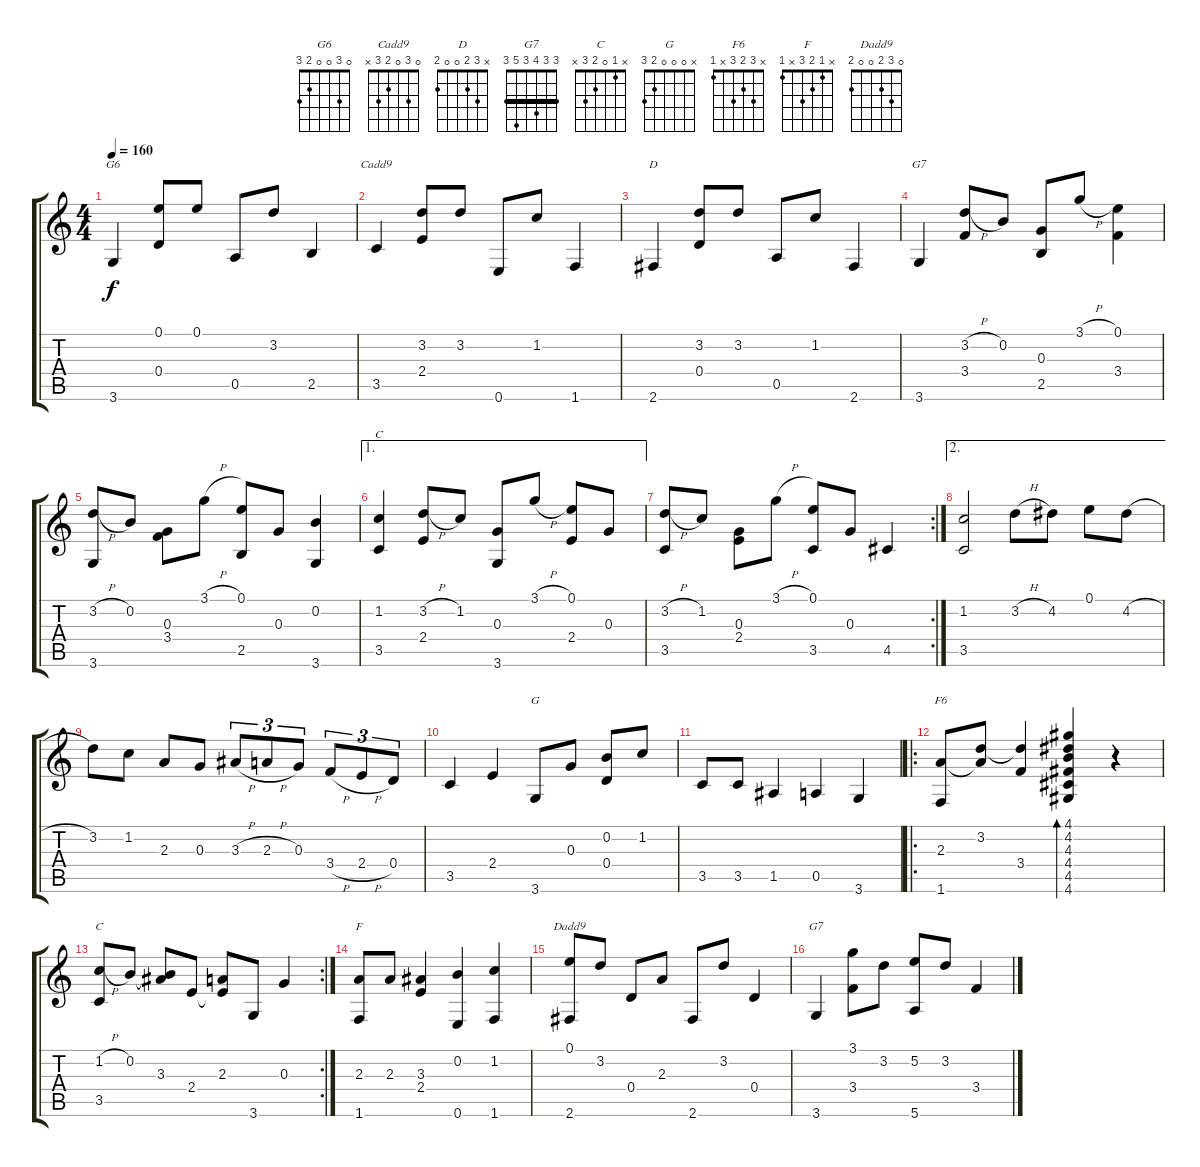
\track "" {instrument acousticguitarsteel}
\staff {score tabs}
\tuning (E4 B3 G3 D3 A2 E2) {hide}
\chord ("G6" 0 3 0 0 2 3)
\chord ("Cadd9" 0 3 0 2 3 x)
\chord ("D" x 3 2 0 0 2)
\chord ("G7" x 3 0 3 2 3)
\chord ("C" 0 1 0 2 3 x)
\chord ("G" x 0 0 0 2 3)
\chord ("F6" x 3 2 3 x 1)
\chord ("C" x 1 0 2 3 x)
\chord ("F" x 1 2 3 x 1)
\chord ("Dadd9" 0 3 2 0 0 2)
\chord ("G7" 3 3 4 3 5 3) {barre 3}
\ts (4 4)
\tempo 160
\clef g2
\ks c
3.6.4{ch "G6" dy f} (0.1 0.4).8 0.1.8 0.5.8 3.2.8 2.5.4 |
3.5.4{ch "Cadd9"} (3.2 2.4).8 3.2.8 0.6.8 1.2.8 1.6.4 |
2.6.4{ch "D"} (3.2 0.4).8 3.2.8 0.5.8 1.2.8 2.6.4 |
3.6.4{ch "G7"} (3.2{h} 3.4).8 0.2.8 (0.3 2.5).8 3.1{h}.8 (0.1 3.4).4 |
(3.2{h} 3.6).8 0.2.8 (0.3 3.4).8 3.1{h}.8 (0.1 2.5).8 0.3.8 (0.2 3.6).4 |
\ae 1
(1.2 3.5).4{ch "C"} (3.2{h} 2.4).8 1.2.8 (0.3 3.6).8 3.1{h}.8 (0.1 2.4).8 0.3.8 |
\rc 2
(3.2{h} 3.5).8 1.2.8 (0.3 2.4).8 3.1{h}.8 (0.1 3.5).8 0.3.8 4.5.4 |
\ae 2
(1.2 3.5).2 3.2{h}.8 4.2.8 0.1.8 4.2{h}.8 |
3.2.8 1.2.8 2.3.8 0.3.8 3.3{h}.8{tu (3 2)} 2.3{h}.8{tu (3 2)} 0.3.8{tu (3 2)} 3.4{h}.8{tu (3 2)} 2.4{h}.8{tu (3 2)} 0.4.8{tu (3 2)} |
3.5.4 2.4.4 3.6.8{ch "G"} 0.3.8 (0.2 0.4).8 1.2.8 |
3.5.8 3.5.8 1.5.4 0.5.4 3.6.4 |
\ro
(2.3 1.6).8{ch "F6"} (3.2 2.3{t}).8 (3.2{t} 3.4).4 (4.1 4.2 4.3 4.4 4.5 4.6).4{bd 30} r.4 |
\rc 2
(1.2{h} 3.5).8{ch "C"} 0.2.8 (0.2{t} 3.3).8 2.4.8 (2.3 2.4{t}).8 3.6.8 0.3.4 |
(2.3 1.6).8{ch "F"} 2.3.8 (3.3 2.4).4 (0.2 0.6).4 (1.2 1.6).4 |
(0.1 2.6).8{ch "Dadd9"} 3.2.8 0.4.8 2.3.8 2.6.8 3.2.8 0.4.4 |
3.6.4{ch "G7"} (3.1 3.4).8 3.2.8 (5.2 5.6).8 3.2.8 3.4.4
